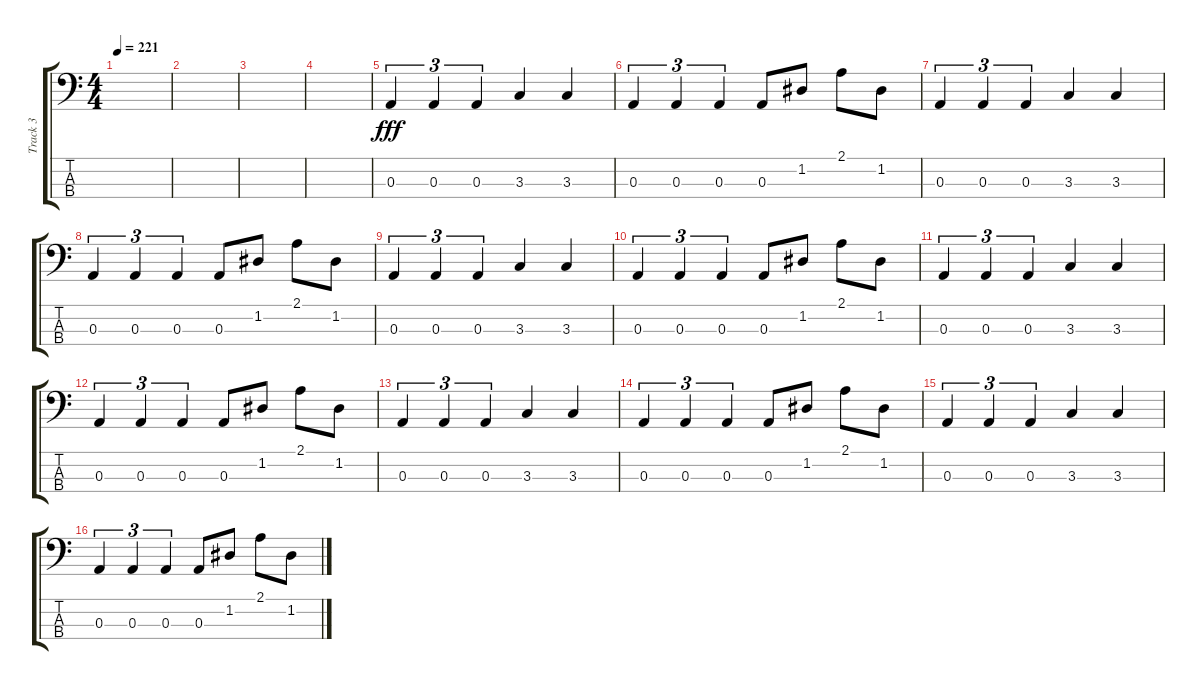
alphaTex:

\track ("Track 3" "Track 3") {instrument electricbassfinger}
\staff {score tabs}
\tuning (G2 D2 A1 E1) {hide}
\ts (4 4)
\tempo 221
\clef f4
\ks c
|
|
|
|
0.3.4{tu (3 2) dy fff} 0.3.4{tu (3 2)} 0.3.4{tu (3 2)} 3.3.4 3.3.4 |
0.3.4{tu (3 2)} 0.3.4{tu (3 2)} 0.3.4{tu (3 2)} 0.3.8 1.2.8 2.1.8 1.2.8 |
0.3.4{tu (3 2)} 0.3.4{tu (3 2)} 0.3.4{tu (3 2)} 3.3.4 3.3.4 |
0.3.4{tu (3 2)} 0.3.4{tu (3 2)} 0.3.4{tu (3 2)} 0.3.8 1.2.8 2.1.8 1.2.8 |
0.3.4{tu (3 2)} 0.3.4{tu (3 2)} 0.3.4{tu (3 2)} 3.3.4 3.3.4 |
0.3.4{tu (3 2)} 0.3.4{tu (3 2)} 0.3.4{tu (3 2)} 0.3.8 1.2.8 2.1.8 1.2.8 |
0.3.4{tu (3 2)} 0.3.4{tu (3 2)} 0.3.4{tu (3 2)} 3.3.4 3.3.4 |
0.3.4{tu (3 2)} 0.3.4{tu (3 2)} 0.3.4{tu (3 2)} 0.3.8 1.2.8 2.1.8 1.2.8 |
0.3.4{tu (3 2)} 0.3.4{tu (3 2)} 0.3.4{tu (3 2)} 3.3.4 3.3.4 |
0.3.4{tu (3 2)} 0.3.4{tu (3 2)} 0.3.4{tu (3 2)} 0.3.8 1.2.8 2.1.8 1.2.8 |
0.3.4{tu (3 2)} 0.3.4{tu (3 2)} 0.3.4{tu (3 2)} 3.3.4 3.3.4 |
0.3.4{tu (3 2)} 0.3.4{tu (3 2)} 0.3.4{tu (3 2)} 0.3.8 1.2.8 2.1.8 1.2.8
